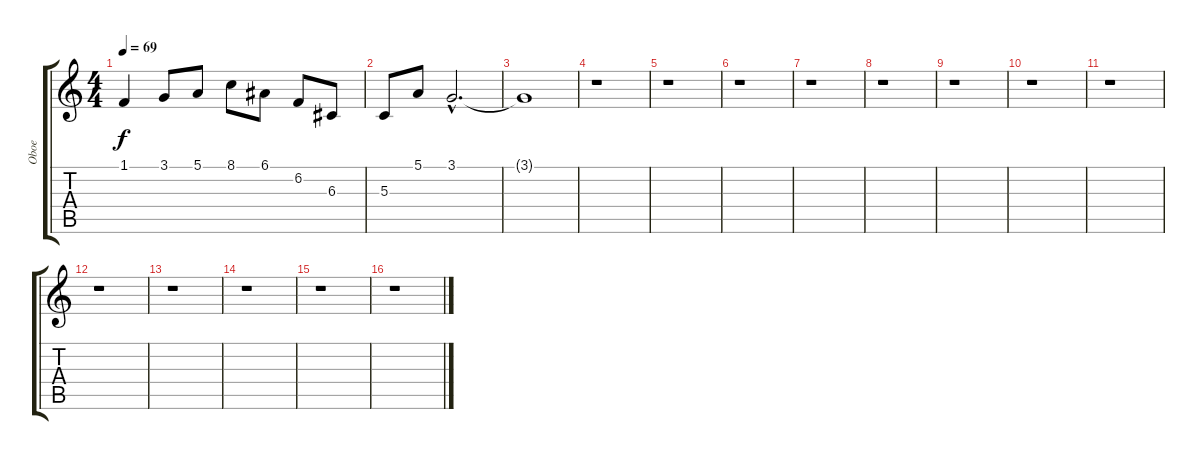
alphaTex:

\track ("Oboe" "Oboe") {instrument oboe}
\staff {score tabs}
\tuning (E4 B3 G3 D3 A2 E2) {hide}
\ts (4 4)
\tempo 69
\clef g2
\ks c
1.1.4{dy f instrument oboe} 3.1.8 5.1.8 8.1.8 6.1.8 6.2.8 6.3.8 |
5.3.8 5.1.8 3.1{hac}.2{d} |
3.1{t}.1 |
r.1 |
r.1 |
r.1 |
r.1 |
r.1 |
r.1 |
r.1 |
r.1 |
r.1 |
r.1 |
r.1 |
r.1 |
r.1
